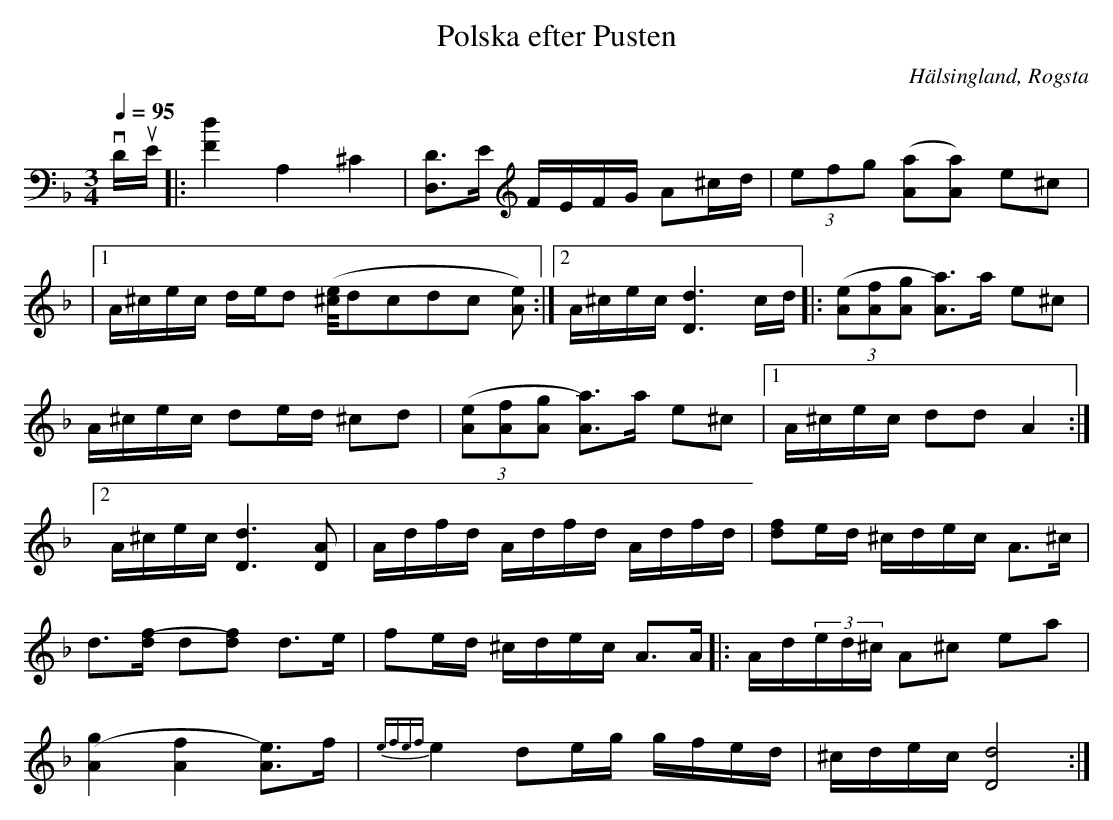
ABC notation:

X:1
T:Polska efter Pusten
O:Hälsingland, Rogsta
M:3/4
L:1/8
Q:1/4=95
K:Dm
vD/uE/ |:  [F2 d2] A,2 ^C2 | [D, D]>E F/E/F/G/ A^c/d/|(3efg ([a A][a A]) e^c|
|[1 A/^c/e/c/ d/e/d ([e ^c]/4d/5c/5d/5c/5 [e A]) :| [2 A/^c/e/c/ [D3 d3] c/d/ |: (3[(A e][Af][A g] [A) a]>a e^c|
A/^c/e/c/ de/d/ ^cd|(3[(A e][Af][A g] [A) a]>a e^c| [1 A/^c/e/c/ dd A2 :|
[2 A/^c/e/c/ [D2d2]>[A2 D2]| A/d/f/d/ A/d/f/d/ A/d/f/d/|[df]e/d/ ^c/d/e/c/ A>^c|
d>[f(d] d[d)f] d>e| fe/d/ ^c/d/e/c/ A>A|:A/d/(3e/d/^c/ A^c ea|
[g2(A2] [A2 f2] [A) e]>f|{efef}e2 de/g/ g/f/e/d/|^c/d/e/c/ [D4 d4] :|
